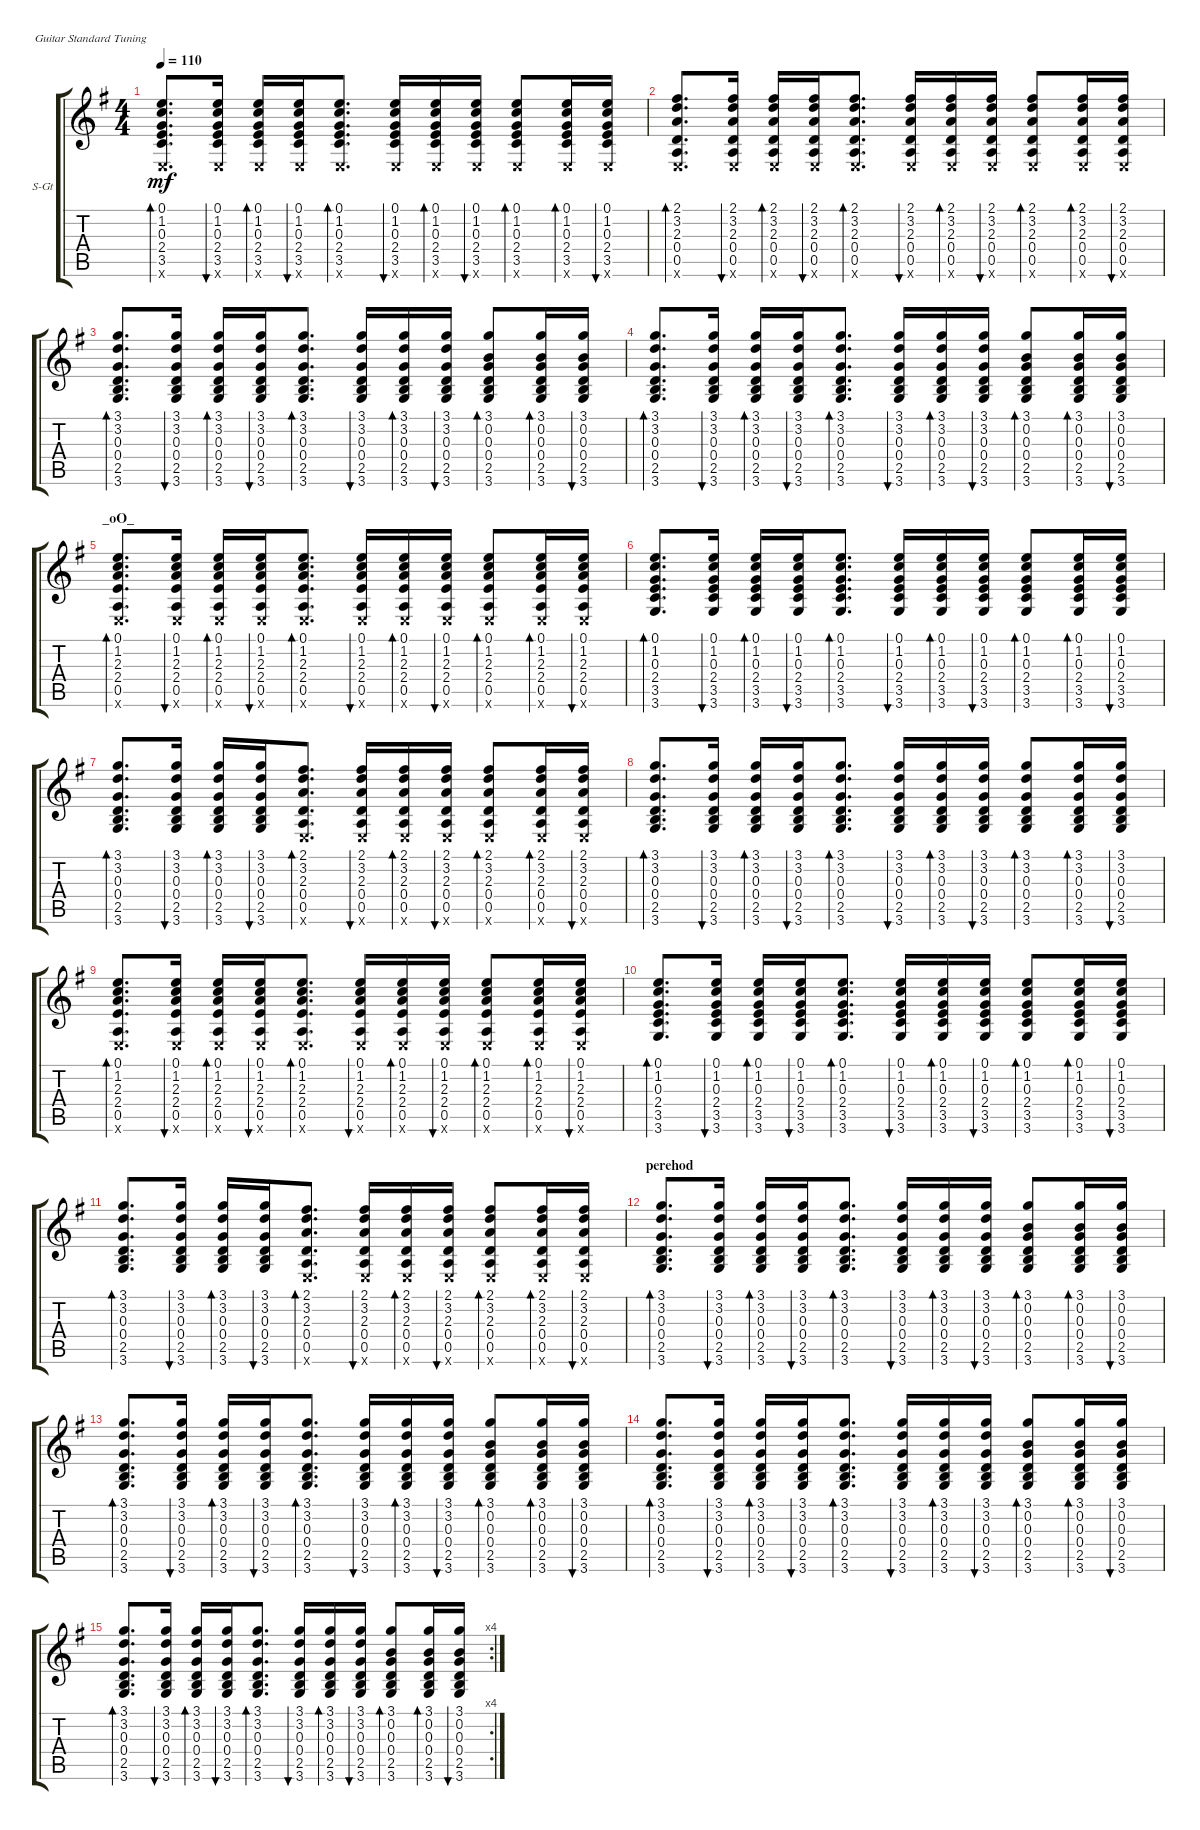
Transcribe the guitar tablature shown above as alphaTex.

\defaultSystemsLayout 4
\bracketExtendMode groupsimilarinstruments
\firstSystemTrackNameOrientation horizontal
\otherSystemsTrackNameOrientation horizontal
\track ("Steel Guitar" "S-Gt") {instrument acousticguitarsteel}
\staff {score tabs}
\tuning (E4 B3 G3 D3 A2 E2)
\ts (4 4)
\tempo 110
\clef g2
\ks g
(0.6{x} 3.5 2.4 0.3 1.2 0.1).8{d bd 30 dy mf} (0.6{x} 3.5 2.4 0.3 1.2 0.1).16{bu 30} (0.6{x} 3.5 2.4 0.3 1.2 0.1).16{bd 30} (0.6{x} 3.5 2.4 0.3 1.2 0.1).16{bu 30} (0.6{x} 3.5 2.4 0.3 1.2 0.1).8{d bd 30} (0.6{x} 3.5 2.4 0.3 1.2 0.1).16{bu 30} (0.6{x} 3.5 2.4 0.3 1.2 0.1).16{bd 30} (0.6{x} 3.5 2.4 0.3 1.2 0.1).16{bu 30} (0.6{x} 3.5 2.4 0.3 1.2 0.1).8{bd 30} (0.6{x} 3.5 2.4 0.3 1.2 0.1).16{bd 30} (0.6{x} 3.5 2.4 0.3 1.2 0.1).16{bu 30} |
(0.6{x} 0.5 0.4 2.3 3.2 2.1).8{d bd 30} (0.6{x} 0.5 0.4 2.3 3.2 2.1).16{bu 30} (0.6{x} 0.5 0.4 2.3 3.2 2.1).16{bd 30} (0.6{x} 0.5 0.4 2.3 3.2 2.1).16{bu 30} (0.6{x} 0.5 0.4 2.3 3.2 2.1).8{d bd 30} (0.6{x} 0.5 0.4 2.3 3.2 2.1).16{bu 30} (0.6{x} 0.5 0.4 2.3 3.2 2.1).16{bd 30} (0.6{x} 0.5 0.4 2.3 3.2 2.1).16{bu 30} (0.6{x} 0.5 0.4 2.3 3.2 2.1).8{bd 30} (0.6{x} 0.5 0.4 2.3 3.2 2.1).16{bd 30} (0.6{x} 0.5 0.4 2.3 3.2 2.1).16{bu 30} |
(3.6 2.5 0.4 0.3 3.2 3.1).8{d bd 30} (3.6 2.5 0.4 0.3 3.2 3.1).16{bu 30} (3.6 2.5 0.4 0.3 3.2 3.1).16{bd 30} (3.6 2.5 0.4 0.3 3.2 3.1).16{bu 30} (3.6 2.5 0.4 0.3 3.2 3.1).8{d bd 30} (3.6 2.5 0.4 0.3 3.2 3.1).16{bu 30} (3.6 2.5 0.4 0.3 3.2 3.1).16{bd 30} (3.6 2.5 0.4 0.3 3.2 3.1).16{bu 30} (3.6 2.5 0.4 0.3 0.2 3.1).8{bd 30} (3.6 2.5 0.4 0.3 0.2 3.1).16{bd 30} (3.6 2.5 0.4 0.3 0.2 3.1).16{bu 30} |
(3.6 2.5 0.4 0.3 3.2 3.1).8{d bd 30} (3.6 2.5 0.4 0.3 3.2 3.1).16{bu 30} (3.6 2.5 0.4 0.3 3.2 3.1).16{bd 30} (3.6 2.5 0.4 0.3 3.2 3.1).16{bu 30} (3.6 2.5 0.4 0.3 3.2 3.1).8{d bd 30} (3.6 2.5 0.4 0.3 3.2 3.1).16{bu 30} (3.6 2.5 0.4 0.3 3.2 3.1).16{bd 30} (3.6 2.5 0.4 0.3 3.2 3.1).16{bu 30} (3.6 2.5 0.4 0.3 0.2 3.1).8{bd 30} (3.6 2.5 0.4 0.3 0.2 3.1).16{bd 30} (3.6 2.5 0.4 0.3 0.2 3.1).16{bu 30} |
\section ("" "_oO_")
(0.6{x} 0.5 2.4 2.3 1.2 0.1).8{d bd 30} (0.6{x} 0.5 2.4 2.3 1.2 0.1).16{bu 30} (0.6{x} 0.5 2.4 2.3 1.2 0.1).16{bd 30} (0.6{x} 0.5 2.4 2.3 1.2 0.1).16{bu 30} (0.6{x} 0.5 2.4 2.3 1.2 0.1).8{d bd 30} (0.6{x} 0.5 2.4 2.3 1.2 0.1).16{bu 30} (0.6{x} 0.5 2.4 2.3 1.2 0.1).16{bd 30} (0.6{x} 0.5 2.4 2.3 1.2 0.1).16{bu 30} (0.6{x} 0.5 2.4 2.3 1.2 0.1).8{bd 30} (0.6{x} 0.5 2.4 2.3 1.2 0.1).16{bd 30} (0.6{x} 0.5 2.4 2.3 1.2 0.1).16{bu 30} |
(3.6 3.5 2.4 0.3 1.2 0.1).8{d bd 30} (3.6 3.5 2.4 0.3 1.2 0.1).16{bu 30} (3.6 3.5 2.4 0.3 1.2 0.1).16{bd 30} (3.6 3.5 2.4 0.3 1.2 0.1).16{bu 30} (3.6 3.5 2.4 0.3 1.2 0.1).8{d bd 30} (3.6 3.5 2.4 0.3 1.2 0.1).16{bu 30} (3.6 3.5 2.4 0.3 1.2 0.1).16{bd 30} (3.6 3.5 2.4 0.3 1.2 0.1).16{bu 30} (3.6 3.5 2.4 0.3 1.2 0.1).8{bd 30} (3.6 3.5 2.4 0.3 1.2 0.1).16{bd 30} (3.6 3.5 2.4 0.3 1.2 0.1).16{bu 30} |
(3.6 2.5 0.4 0.3 3.2 3.1).8{d bd 30} (3.6 2.5 0.4 0.3 3.2 3.1).16{bu 30} (3.6 2.5 0.4 0.3 3.2 3.1).16{bd 30} (3.6 2.5 0.4 0.3 3.2 3.1).16{bu 30} (0.6{x} 0.5 0.4 2.3 3.2 2.1).8{d bd 30} (0.6{x} 0.5 0.4 2.3 3.2 2.1).16{bu 30} (0.6{x} 0.5 0.4 2.3 3.2 2.1).16{bd 30} (0.6{x} 0.5 0.4 2.3 3.2 2.1).16{bu 30} (0.6{x} 0.5 0.4 2.3 3.2 2.1).8{bd 30} (0.6{x} 0.5 0.4 2.3 3.2 2.1).16{bd 30} (0.6{x} 0.5 0.4 2.3 3.2 2.1).16{bu 30} |
(3.6 2.5 0.4 0.3 3.2 3.1).8{d bd 30} (3.6 2.5 0.4 0.3 3.2 3.1).16{bu 30} (3.6 2.5 0.4 0.3 3.2 3.1).16{bd 30} (3.6 2.5 0.4 0.3 3.2 3.1).16{bu 30} (3.6 2.5 0.4 0.3 3.2 3.1).8{d bd 30} (3.6 2.5 0.4 0.3 3.2 3.1).16{bu 30} (3.6 2.5 0.4 0.3 3.2 3.1).16{bd 30} (3.6 2.5 0.4 0.3 3.2 3.1).16{bu 30} (3.6 2.5 0.4 0.3 3.2 3.1).8{bd 30} (3.6 2.5 0.4 0.3 3.2 3.1).16{bd 30} (3.6 2.5 0.4 0.3 3.2 3.1).16{bu 30} |
(0.6{x} 0.5 2.4 2.3 1.2 0.1).8{d bd 30} (0.6{x} 0.5 2.4 2.3 1.2 0.1).16{bu 30} (0.6{x} 0.5 2.4 2.3 1.2 0.1).16{bd 30} (0.6{x} 0.5 2.4 2.3 1.2 0.1).16{bu 30} (0.6{x} 0.5 2.4 2.3 1.2 0.1).8{d bd 30} (0.6{x} 0.5 2.4 2.3 1.2 0.1).16{bu 30} (0.6{x} 0.5 2.4 2.3 1.2 0.1).16{bd 30} (0.6{x} 0.5 2.4 2.3 1.2 0.1).16{bu 30} (0.6{x} 0.5 2.4 2.3 1.2 0.1).8{bd 30} (0.6{x} 0.5 2.4 2.3 1.2 0.1).16{bd 30} (0.6{x} 0.5 2.4 2.3 1.2 0.1).16{bu 30} |
(3.6 3.5 2.4 0.3 1.2 0.1).8{d bd 30} (3.6 3.5 2.4 0.3 1.2 0.1).16{bu 30} (3.6 3.5 2.4 0.3 1.2 0.1).16{bd 30} (3.6 3.5 2.4 0.3 1.2 0.1).16{bu 30} (3.6 3.5 2.4 0.3 1.2 0.1).8{d bd 30} (3.6 3.5 2.4 0.3 1.2 0.1).16{bu 30} (3.6 3.5 2.4 0.3 1.2 0.1).16{bd 30} (3.6 3.5 2.4 0.3 1.2 0.1).16{bu 30} (3.6 3.5 2.4 0.3 1.2 0.1).8{bd 30} (3.6 3.5 2.4 0.3 1.2 0.1).16{bd 30} (3.6 3.5 2.4 0.3 1.2 0.1).16{bu 30} |
(3.6 2.5 0.4 0.3 3.2 3.1).8{d bd 30} (3.6 2.5 0.4 0.3 3.2 3.1).16{bu 30} (3.6 2.5 0.4 0.3 3.2 3.1).16{bd 30} (3.6 2.5 0.4 0.3 3.2 3.1).16{bu 30} (0.6{x} 0.5 0.4 2.3 3.2 2.1).8{d bd 30} (0.6{x} 0.5 0.4 2.3 3.2 2.1).16{bu 30} (0.6{x} 0.5 0.4 2.3 3.2 2.1).16{bd 30} (0.6{x} 0.5 0.4 2.3 3.2 2.1).16{bu 30} (0.6{x} 0.5 0.4 2.3 3.2 2.1).8{bd 30} (0.6{x} 0.5 0.4 2.3 3.2 2.1).16{bd 30} (0.6{x} 0.5 0.4 2.3 3.2 2.1).16{bu 30} |
\section ("" "perehod")
(3.6 2.5 0.4 0.3 3.2 3.1).8{d bd 30} (3.6 2.5 0.4 0.3 3.2 3.1).16{bu 30} (3.6 2.5 0.4 0.3 3.2 3.1).16{bd 30} (3.6 2.5 0.4 0.3 3.2 3.1).16{bu 30} (3.6 2.5 0.4 0.3 3.2 3.1).8{d bd 30} (3.6 2.5 0.4 0.3 3.2 3.1).16{bu 30} (3.6 2.5 0.4 0.3 3.2 3.1).16{bd 30} (3.6 2.5 0.4 0.3 3.2 3.1).16{bu 30} (3.6 2.5 0.4 0.3 0.2 3.1).8{bd 30} (3.6 2.5 0.4 0.3 0.2 3.1).16{bd 30} (3.6 2.5 0.4 0.3 0.2 3.1).16{bu 30} |
(3.6 2.5 0.4 0.3 3.2 3.1).8{d bd 30} (3.6 2.5 0.4 0.3 3.2 3.1).16{bu 30} (3.6 2.5 0.4 0.3 3.2 3.1).16{bd 30} (3.6 2.5 0.4 0.3 3.2 3.1).16{bu 30} (3.6 2.5 0.4 0.3 3.2 3.1).8{d bd 30} (3.6 2.5 0.4 0.3 3.2 3.1).16{bu 30} (3.6 2.5 0.4 0.3 3.2 3.1).16{bd 30} (3.6 2.5 0.4 0.3 3.2 3.1).16{bu 30} (3.6 2.5 0.4 0.3 0.2 3.1).8{bd 30} (3.6 2.5 0.4 0.3 0.2 3.1).16{bd 30} (3.6 2.5 0.4 0.3 0.2 3.1).16{bu 30} |
(3.6 2.5 0.4 0.3 3.2 3.1).8{d bd 30} (3.6 2.5 0.4 0.3 3.2 3.1).16{bu 30} (3.6 2.5 0.4 0.3 3.2 3.1).16{bd 30} (3.6 2.5 0.4 0.3 3.2 3.1).16{bu 30} (3.6 2.5 0.4 0.3 3.2 3.1).8{d bd 30} (3.6 2.5 0.4 0.3 3.2 3.1).16{bu 30} (3.6 2.5 0.4 0.3 3.2 3.1).16{bd 30} (3.6 2.5 0.4 0.3 3.2 3.1).16{bu 30} (3.6 2.5 0.4 0.3 0.2 3.1).8{bd 30} (3.6 2.5 0.4 0.3 0.2 3.1).16{bd 30} (3.6 2.5 0.4 0.3 0.2 3.1).16{bu 30} |
\rc 4
(3.6 2.5 0.4 0.3 3.2 3.1).8{d bd 30} (3.6 2.5 0.4 0.3 3.2 3.1).16{bu 30} (3.6 2.5 0.4 0.3 3.2 3.1).16{bd 30} (3.6 2.5 0.4 0.3 3.2 3.1).16{bu 30} (3.6 2.5 0.4 0.3 3.2 3.1).8{d bd 30} (3.6 2.5 0.4 0.3 3.2 3.1).16{bu 30} (3.6 2.5 0.4 0.3 3.2 3.1).16{bd 30} (3.6 2.5 0.4 0.3 3.2 3.1).16{bu 30} (3.6 2.5 0.4 0.3 0.2 3.1).8{bd 30} (3.6 2.5 0.4 0.3 0.2 3.1).16{bd 30} (3.6 2.5 0.4 0.3 0.2 3.1).16{bu 30}
